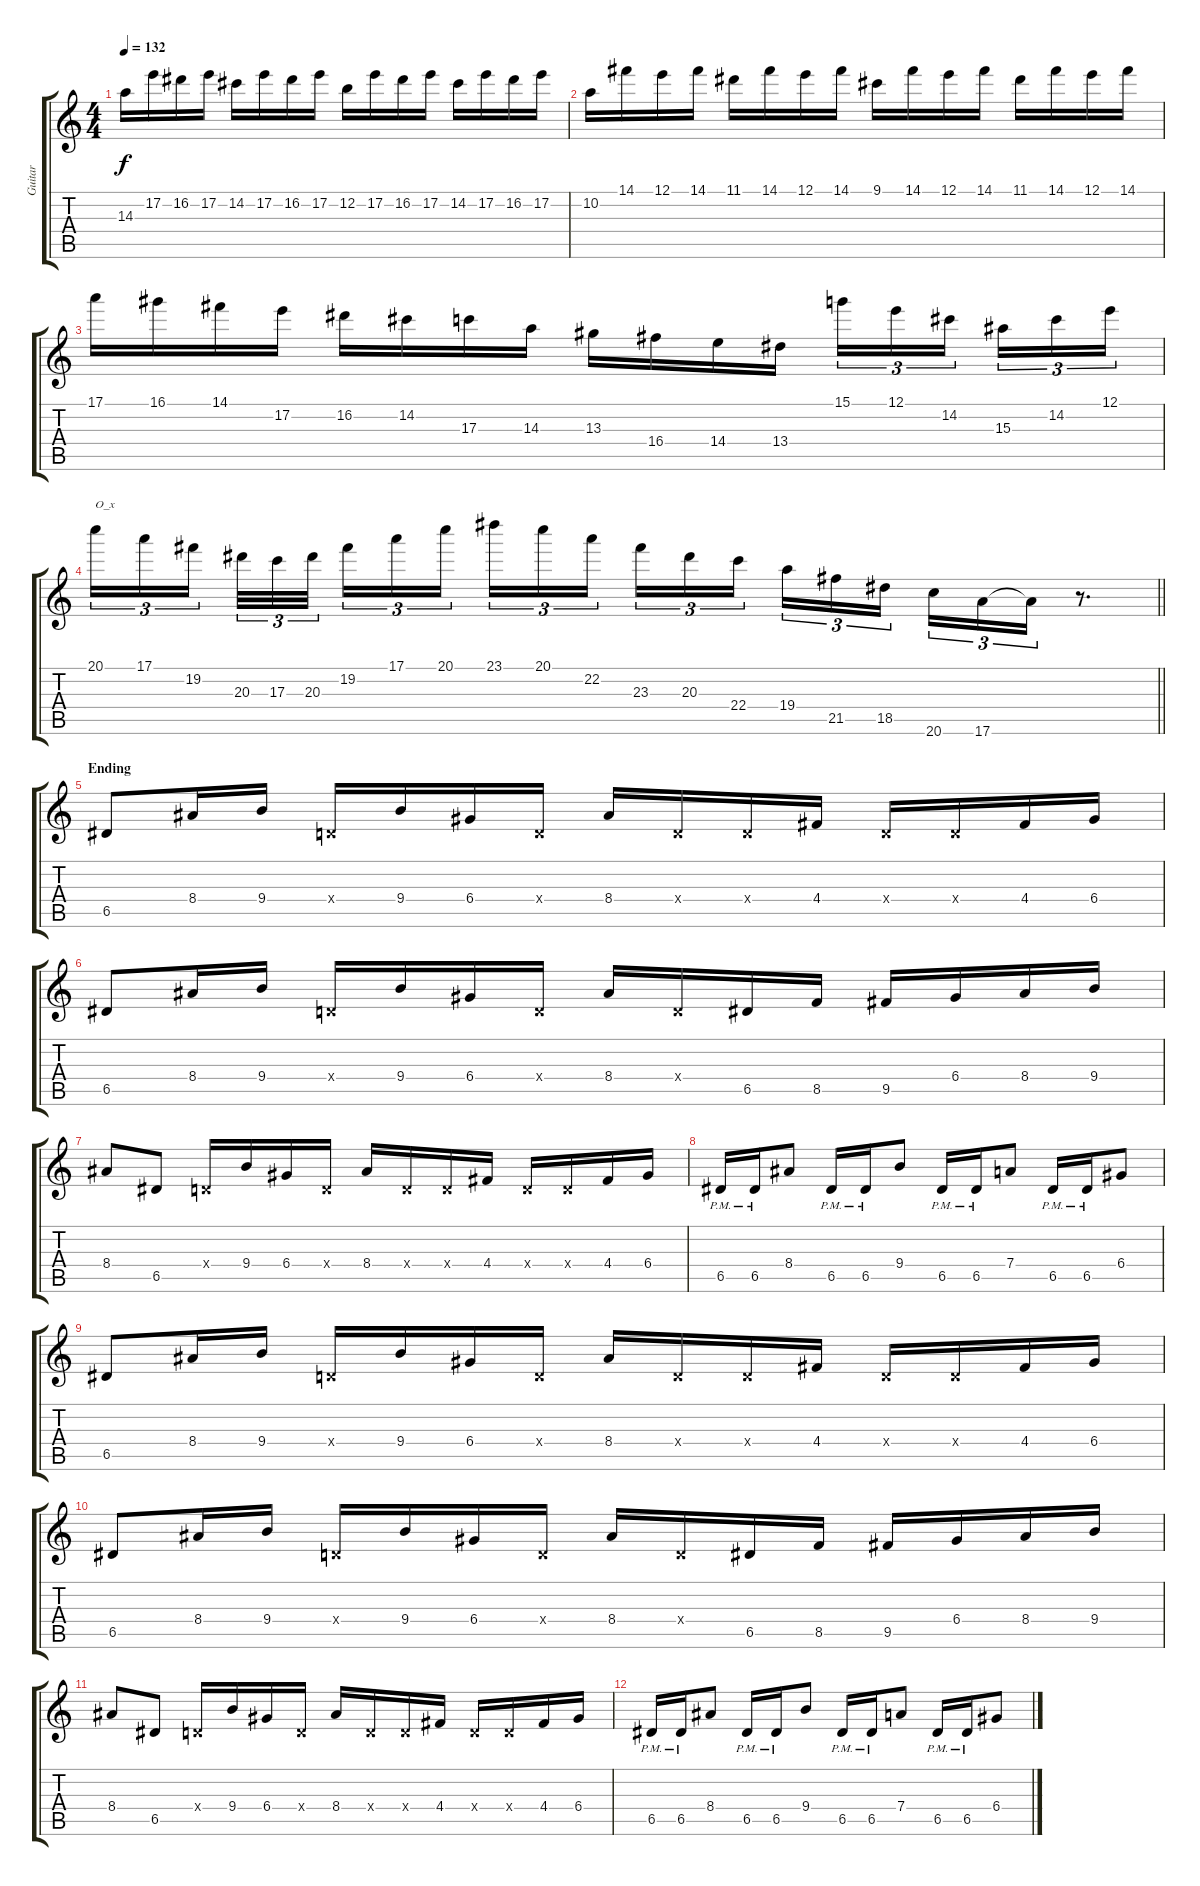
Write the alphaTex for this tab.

\track ("Guitar" "Guitar") {instrument distortionguitar}
\staff {score tabs}
\tuning (E4 B3 G3 D3 A2 E2) {hide}
\ts (4 4)
\tempo 132
\clef g2
\ks c
14.3.16{dy f} 17.2.16 16.2.16 17.2.16 14.2.16 17.2.16 16.2.16 17.2.16 12.2.16 17.2.16 16.2.16 17.2.16 14.2.16 17.2.16 16.2.16 17.2.16 |
10.2.16 14.1.16 12.1.16 14.1.16 11.1.16 14.1.16 12.1.16 14.1.16 9.1.16 14.1.16 12.1.16 14.1.16 11.1.16 14.1.16 12.1.16 14.1.16 |
17.1.16 16.1.16 14.1.16 17.2.16 16.2.16 14.2.16 17.3.16 14.3.16 13.3.16 16.4.16 14.4.16 13.4.16 15.1.16{tu (3 2)} 12.1.16{tu (3 2)} 14.2.16{tu (3 2)} 15.3.16{tu (3 2)} 14.2.16{tu (3 2)} 12.1.16{tu (3 2)} |
\barLineRight lightlight
20.1.16{tu (3 2) txt "O_x"} 17.1.16{tu (3 2)} 19.2.16{tu (3 2)} 20.3.32{tu (3 2)} 17.3.32{tu (3 2)} 20.3.32{tu (3 2)} 19.2.16{tu (3 2)} 17.1.16{tu (3 2)} 20.1.16{tu (3 2)} 23.1.16{tu (3 2)} 20.1.16{tu (3 2)} 22.2.16{tu (3 2)} 23.3.16{tu (3 2)} 20.3.16{tu (3 2)} 22.4.16{tu (3 2)} 19.4.16{tu (3 2)} 21.5.16{tu (3 2)} 18.5.16{tu (3 2)} 20.6.16{tu (3 2)} 17.6.16{tu (3 2)} 17.6{t}.16{tu (3 2)} r.8{d} |
\section ("" "Ending")
6.5.8 8.4.16 9.4.16 0.4{x}.16 9.4.16 6.4.16 0.4{x}.16 8.4.16 0.4{x}.16 0.4{x}.16 4.4.16 0.4{x}.16 0.4{x}.16 4.4.16 6.4.16 |
6.5.8 8.4.16 9.4.16 0.4{x}.16 9.4.16 6.4.16 0.4{x}.16 8.4.16 0.4{x}.16 6.5.16 8.5.16 9.5.16 6.4.16 8.4.16 9.4.16 |
8.4.8 6.5.8 0.4{x}.16 9.4.16 6.4.16 0.4{x}.16 8.4.16 0.4{x}.16 0.4{x}.16 4.4.16 0.4{x}.16 0.4{x}.16 4.4.16 6.4.16 |
6.5{pm}.16 6.5{pm}.16 8.4.8 6.5{pm}.16 6.5{pm}.16 9.4.8 6.5{pm}.16 6.5{pm}.16 7.4.8 6.5{pm}.16 6.5{pm}.16 6.4.8 |
6.5.8 8.4.16 9.4.16 0.4{x}.16 9.4.16 6.4.16 0.4{x}.16 8.4.16 0.4{x}.16 0.4{x}.16 4.4.16 0.4{x}.16 0.4{x}.16 4.4.16 6.4.16 |
6.5.8 8.4.16 9.4.16 0.4{x}.16 9.4.16 6.4.16 0.4{x}.16 8.4.16 0.4{x}.16 6.5.16 8.5.16 9.5.16 6.4.16 8.4.16 9.4.16 |
8.4.8 6.5.8 0.4{x}.16 9.4.16 6.4.16 0.4{x}.16 8.4.16 0.4{x}.16 0.4{x}.16 4.4.16 0.4{x}.16 0.4{x}.16 4.4.16 6.4.16 |
6.5{pm}.16 6.5{pm}.16 8.4.8 6.5{pm}.16 6.5{pm}.16 9.4.8 6.5{pm}.16 6.5{pm}.16 7.4.8 6.5{pm}.16 6.5{pm}.16 6.4.8
